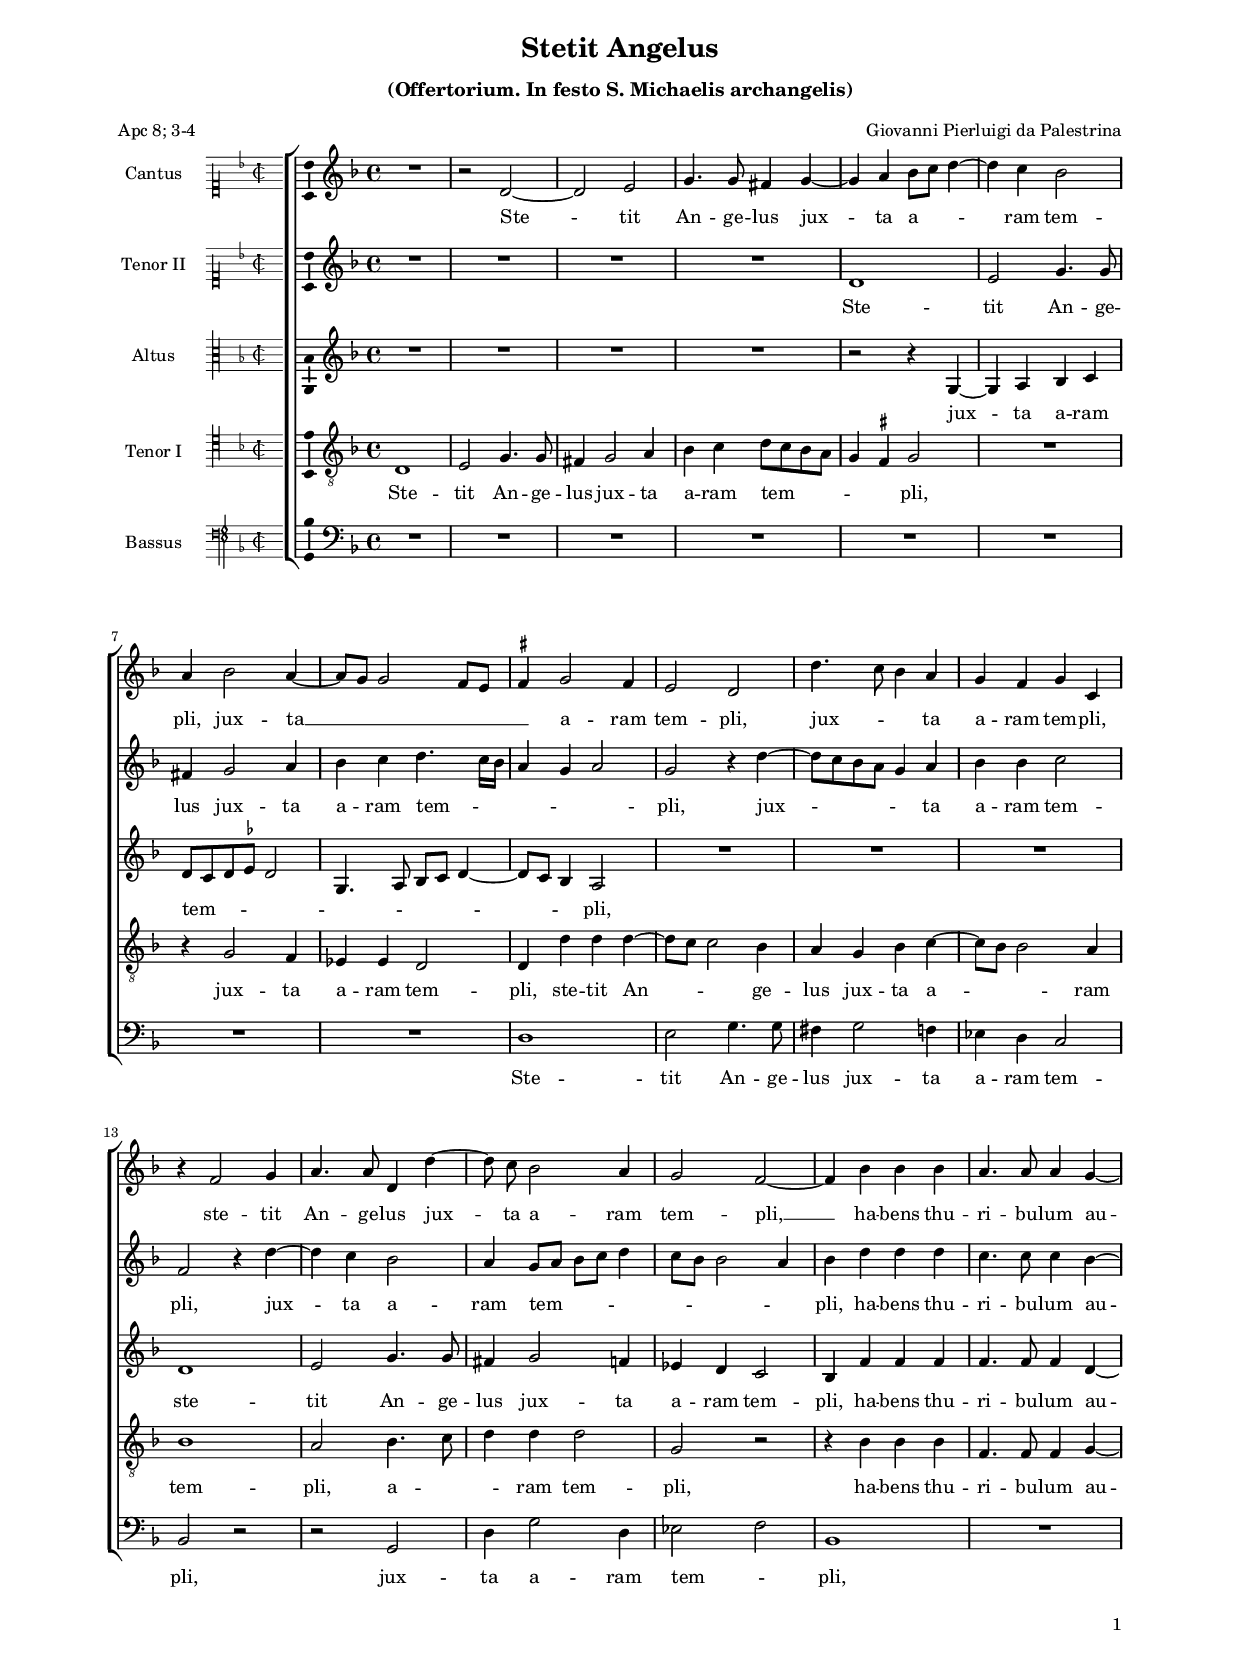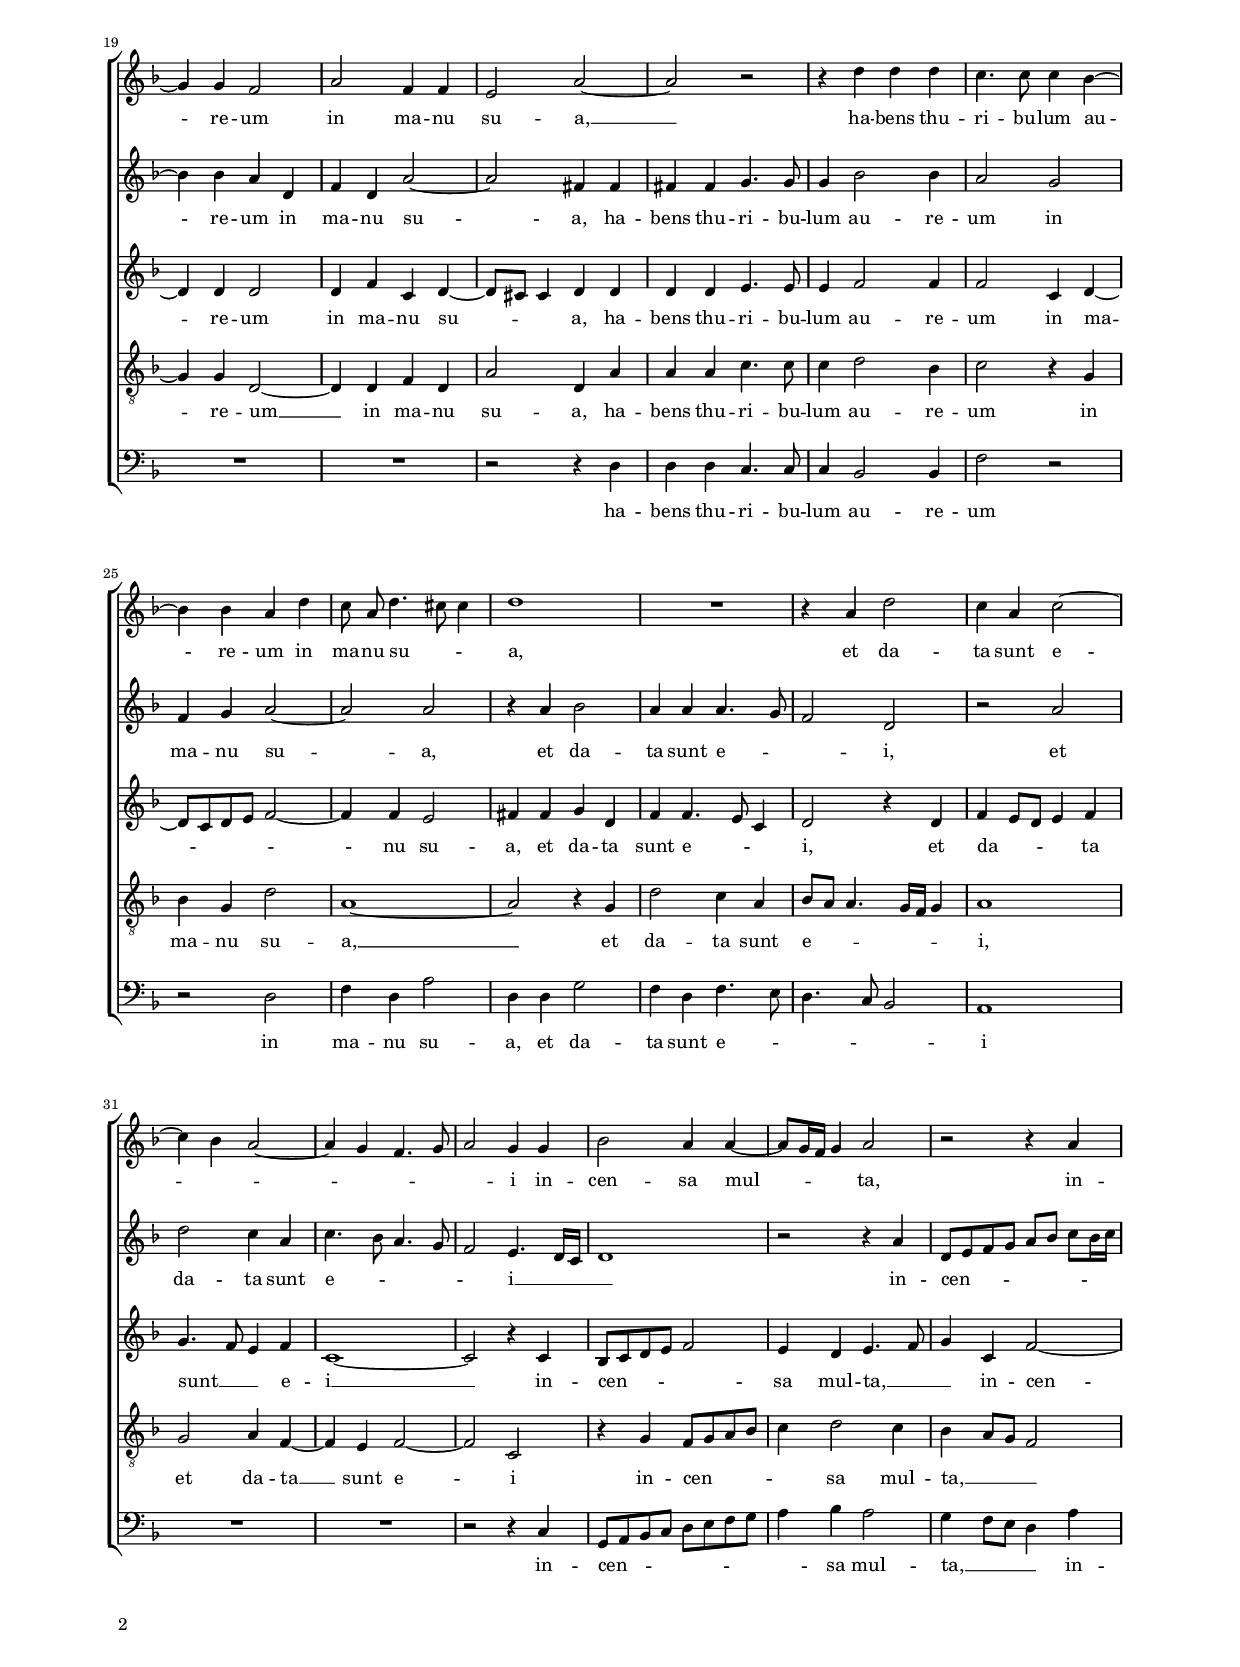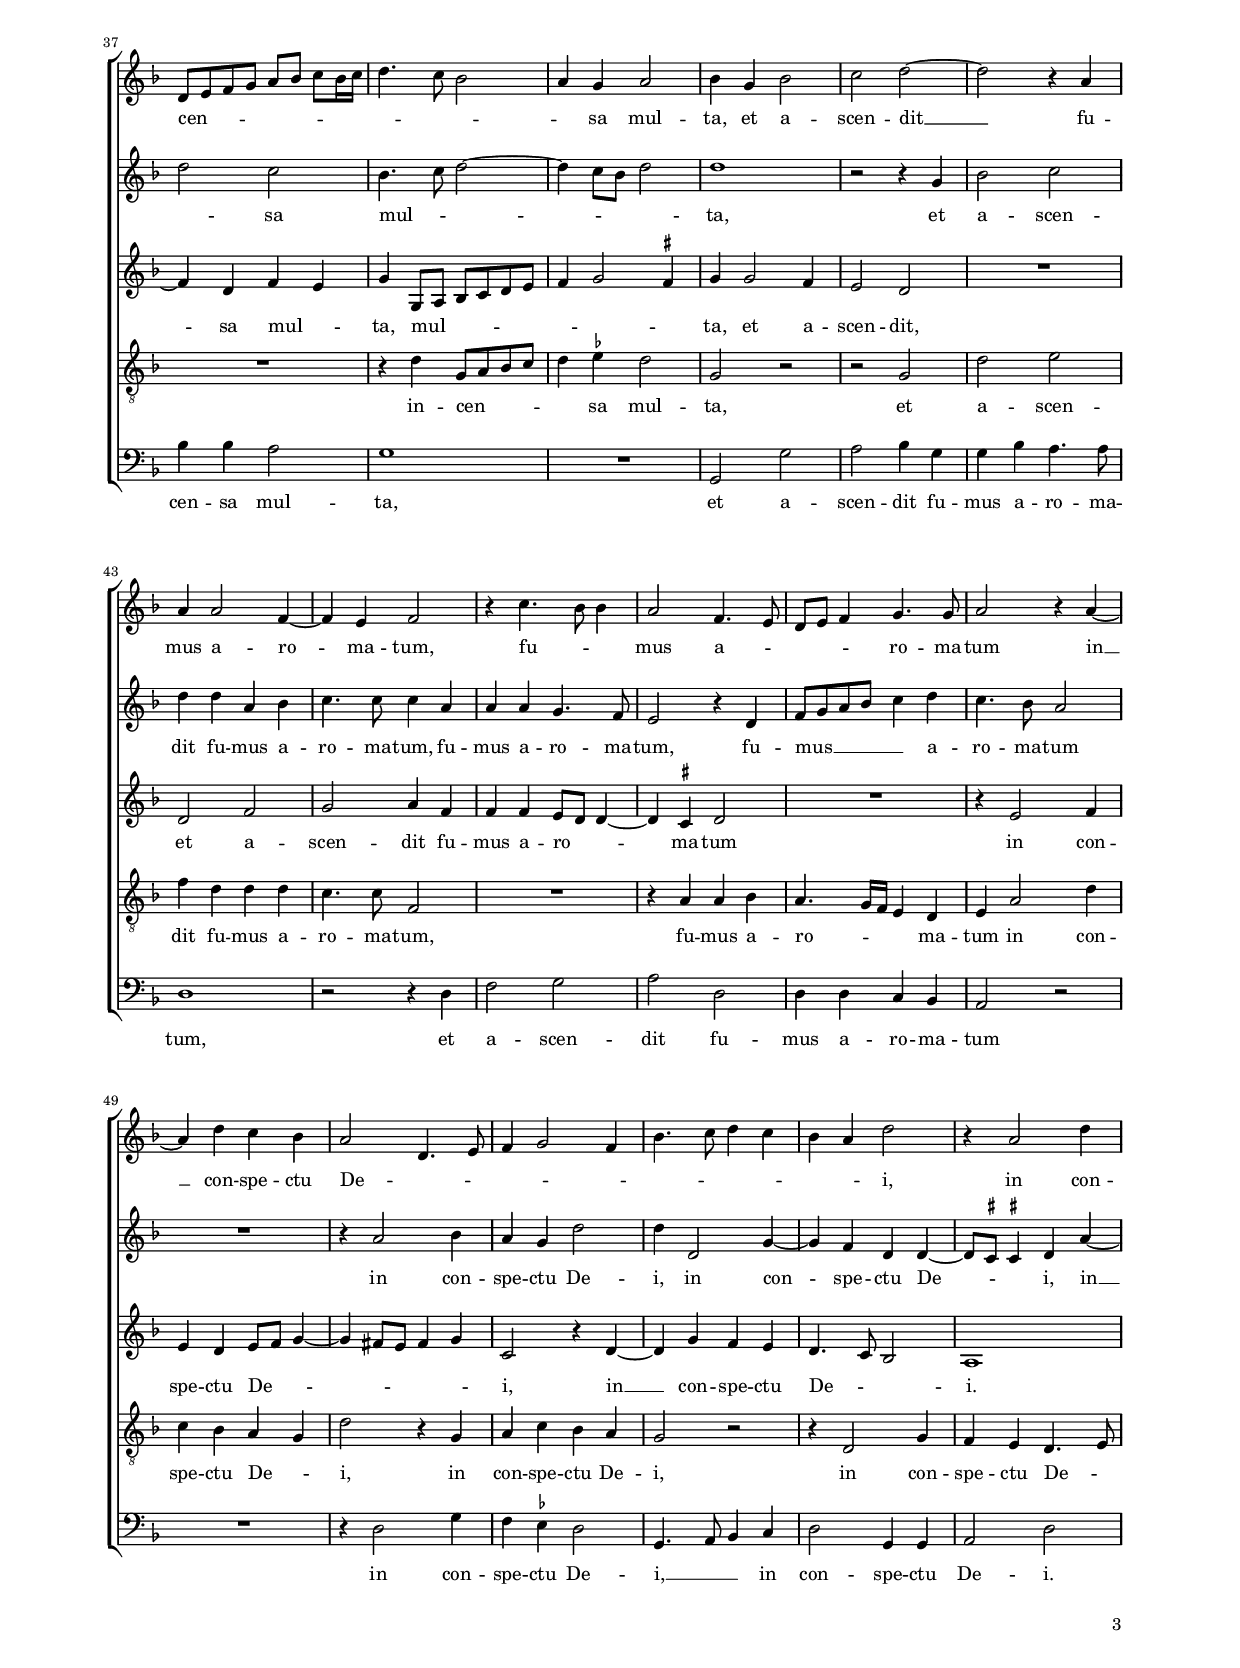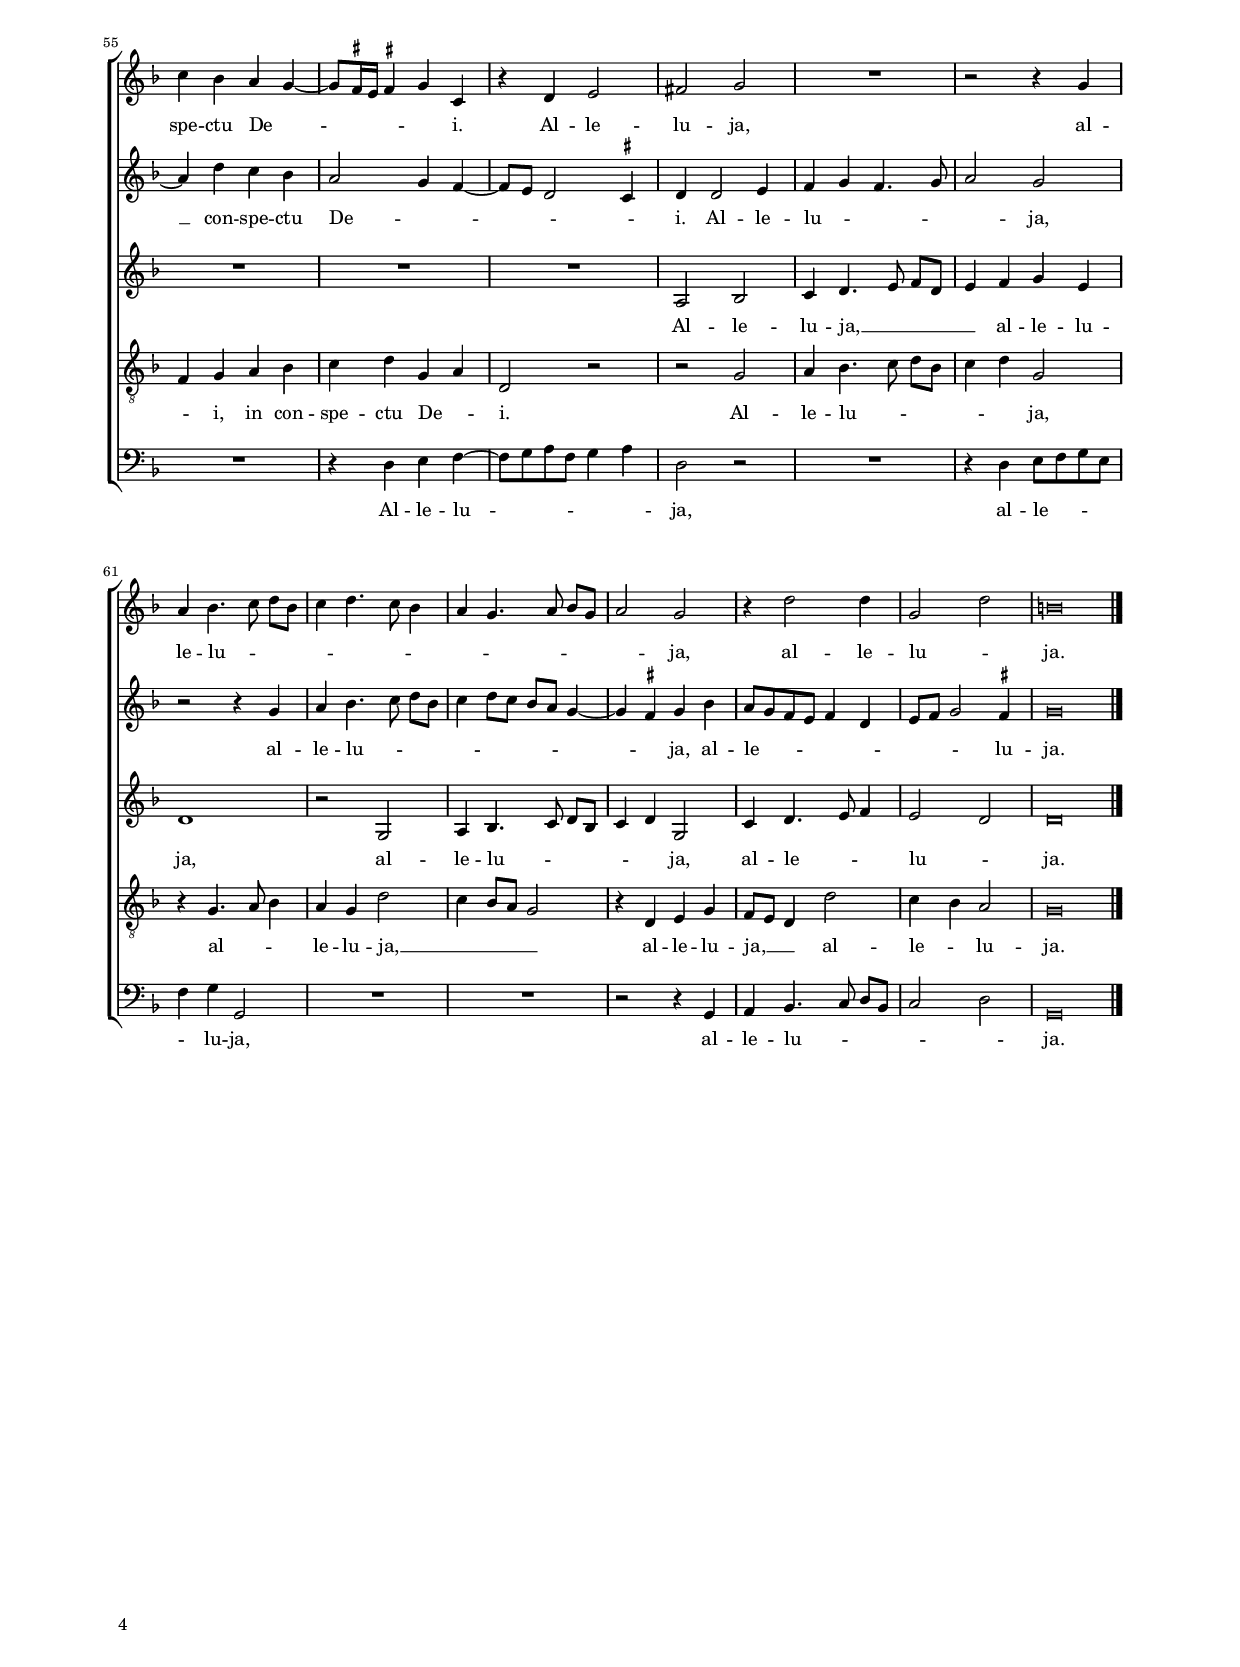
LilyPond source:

\header
{
	title="Stetit Angelus"
	subtitle=\markup { \column { \vspace #0.5 "(Offertorium. In festo S. Michaelis archangelis)" \transparent "x" } }
	composer="Giovanni Pierluigi da Palestrina"
	poet="Apc 8; 3-4"
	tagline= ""
}

\version "2.24.1"
\language deutsch
#(set-global-staff-size 15)
% #(set-default-paper-size "letter")
#(ly:set-option 'point-and-click #f)




	ficta = { \once \set suggestAccidentals = ##t }

	forget = #(define-music-function (music) (ly:music?) #{
		\accidentalStyle forget
		$music
		\accidentalStyle default
		#})

    
\paper
	{
	top-margin = 1.6 \cm
	bottom-margin = 1 \cm
	left-margin = 2 \cm
	right-margin = 2 \cm
	ragged-bottom = ##f
	ragged-last-bottom = ##t
	print-page-number = ##f
	system-system-spacing = #'((basic-distance . 17) (minimum-distance . 14) (padding . 5) (strechability . 150))
	oddFooterMarkup=\markup   \fill-line { "" \fromproperty #'page:page-number-string }
	evenFooterMarkup=\markup  \fill-line { \fromproperty #'page:page-number-string "" }
	last-bottom-spacing = #'((basic-distance . 12) (minimum-distance . 7) (padding . 4))
	system-count = 11
%	systems-per-page = 3
%   page-count = 3
%	min-systems-per-page = 3
	}

	
global = {
	\key f \major
	\time 4/4
	\set Score.tempoHideNote = ##t
	\tempo 4 = 100
	\skip 1*66
	\set Score.measureLength = #(ly:make-moment 2/1)
	\skip 1*2 \bar "|."
	}
    

incipitcantus = \relative c' {
    \time 2/2
    \clef "petrucci-c1"
    \key f \major
    }
    
incipitcantusVoice = <<
    \new MensuralVoice <<
        { s1 \noBreak }
        \incipitcantus
    >>
    >>
    
incipitquintus = \relative c' {
    \time 2/2
    \clef "petrucci-c1"
    \key f \major
    }
    
incipitquintusVoice = <<
    \new MensuralVoice <<
        { s1 \noBreak }
        \incipitquintus
    >>
    >>
	
incipitaltus = \relative c' {
    \time 2/2
    \clef "petrucci-c3"
    \key f \major
    s4 \bar ""
    }
    
incipitaltusVoice = <<
    \new MensuralVoice <<
        { s1 \noBreak }
        \incipitaltus
    >>
    >>
    
incipittenor = \relative c' {
    \time 2/2
    \clef "petrucci-c4"
    \key f \major
    }
    
incipittenorVoice = <<
    \new MensuralVoice <<
        { s1 \noBreak }
        \incipittenor
    >>
    >>
    
    
incipitbassus= \relative c {
    \time 2/2
    \clef "petrucci-f4"
    \key f \major
    }
    
incipitbassusVoice = <<
    \new MensuralVoice <<
        { s1 \noBreak }
        \incipitbassus
    >>
    >>


cantus =  \relative c''
	{
	R1
	r2 d,~
	d2 e
	g4. g8 fis4 g~
%5
	g4 a b8 c d4~ |
	d4 c b2 \break \noPageBreak
	a4 b2 a4~
	a8 g g2 f8 e
	\ficta fis4 g2 \forget f4
%10
	e2 d |
	d'4. c8 b4 a
	g4 f g c, \break \noPageBreak
	r4 f2 g4
	a4. a8 d,4 d'~
%15
	\autoBeamOff d8 c \autoBeamOn b2 a4 |
	g2 f~
	f4 b b b
	a4. a8 a4 g~ \pageBreak
	g4 g f2
%20
	a2 f4 f |
	e2 a~
	a2 r
	r4 d d d
	c4. c8 c4 b~
%25
	b4 b a d |
	\autoBeamOff c8 a \autoBeamOn d4. cis8 cis4
	d1
	R1
	r4 a d2
%30
	c4 a c2~ |
	c4 b a2~
	a4 g f4. g8
	a2 g4 g
	b2 a4 a~
%35
	a8 g16 f g4 a2 |
	r2 r4 a
	d,8 e f g a b c[ b16 c]
	d4. c8 b2
	a4 g a2
%40
	b4 g b2 |
	c2 d~
	d2 r4 a
	a4 a2 f4~
	f4 e f2
%45
	r4 c'4. b8 b4 |
	a2 f4. e8
	d8 e f4 g4. g8
	a2 r4 a~
	a4 d c b
%50
	a2 d,4. e8 |
	f4 g2 f4
	b4. c8 d4 c
	b4 a d2
	r4 a2 d4
%55
	c4 b a g~ |
	g8 \ficta fis16 e \ficta fis!4 g c,
	r4 d e2
	fis2 g
	R1
%60
	r2 r4 g |
	a4 b4. c8 d[ b]
	c4 d4. c8 b4
	a4 g4. a8 b[ g]
	a2 g
%65
	r4 d'2 d4 |
	g,2 d'
	h\breve |
	}


quintus  =  \relative c''
	{
	R1
	R1
	R1
	R1
%5
	d,1 |
	e2 g4. g8
	fis4 g2 a4
	b4 c d4. c16 b
	a4 g a2
%10
	g2 r4 d'~ |
	d8 c b a g4 a
	b4 b c2
	f,2 r4 d'~
	d4 c b2
%15
	a4 g8 a b c d4 |
	c8 b b2 a4
	b4 d d d
	c4. c8 c4 b~
	b4 b a d,
%20
	f4 d a'2~ |
	a2 fis4 fis
	fis4 fis g4. g8
	g4 b2 b4
	a2 g
%25
	f4 g a2~ |
	a2 a
	r4 a b2
	a4 a a4. g8
	f2 d
%30
	r2 a' |
	d2 c4 a
	c4. b8 a4. g8
	f2 e4. d16 c
	d1
%35
	r2 r4 a' |
	d,8 e f g a b c[ b16 c]
	d2 c
	b4. c8 d2~
	d4 c8 b d2
%40
	d1 |
	r2 r4 g,
	b2 c
	d4 d a b
	c4. c8 c4 a
%45
	a4 a g4. f8 |
	e2 r4 d
	f8 g a b c4 d
	c4. b8 a2
	R1
%50
	r4 a2 b4 |
	a4 g d'2
	d4 d,2 g4~
	g4 f d d~
	d8 \ficta cis \ficta cis!4 d a'~
%55
	a4 d c b |
	a2 g4 f~
	f8 e d2 \ficta cis4
	d4 d2 e4
	f4 g f4. g8
%60
	a2 g |
	r2 r4 g
	a4 b4. c8 d[ b]
	c4 d8 c b a g4~
	g4 \ficta fis g b
%65
	a8 g f e f4 d |
	e8 f g2 \ficta fis4
	g\breve |
	}


altus =  \relative c'
	{
	R1
	R1
	R1
	R1
%5
	r2 r4 g~ |
	g4 a b c
	d8 c d \ficta es d2
	g,4. a8 b c d4~
	d8 c b4 a2
%10
	R1 |
	R1
	R1
	d1
	e2 g4. g8
%15
	fis4 g2 f4 |
	es4 d c2
	b4 f' f f
	f4. f8 f4 d~
	d4 d d2
%20
	d4 f c d~ |
	d8 cis cis4 d d
	d4 d e4. e8
	e4 f2 f4
	f2 c4 d~
%25
	d8 c d e f2~ |
	f4 f e2
	fis4 fis g d
	f4 f4. e8 c4
	d2 r4 d
%30
	f4 e8 d e4 f |
	g4. f8 e4 f
	c1~
	c2 r4 c
	b8 c d e f2
%35
	e4 d e4. f8 |
	g4 c, f2~
	f4 d f e
	g4 g,8 a b c d e
	f4 g2 \ficta fis4
%40
	g4 g2 f4 |
	e2 d
	R1
	d2 f
	g2 a4 f
%45
	f4 f e8 d d4~ |
	d4 \ficta cis d2
	R1
	r4 e2 f4
	e4 d e8 f g4~
%50
	g4 fis8 e fis4 g |
	c,2 r4 d~
	d4 g f e
	d4. c8 b2
	a1
%55
	R1 |
	R1
	R1
	a2 b
	c4 d4. e8 f[ d]
%60
	e4 f g e |
	d1
	r2 g,
	a4 b4. c8 d[ b]
	c4 d g,2
%65
	c4 d4. e8 f4 |
	e2 d
	d\breve |
	}


tenor =  \relative c'
	{
	d,1
	e2 g4. g8
	fis4 g2 a4
	b4 c d8 c b a
%5
	g4 \ficta fis g2 |
	R1
	r4 g2 f4
	es4 es d2
	d4 d' d d~
%10
	d8 c c2 b4 |
	a4 g b c~
	c8 b b2 a4
	b1
	a2 b4. c8
%15
	d4 d d2 |
	g,2 r
	r4 b b b
	f4. f8 f4 g~
	g4 g d2~
%20
	d4 d f d |
	a'2 d,4 a'
	a4 a c4. c8
	c4 d2 b4
	c2 r4 g
%25
	b4 g d'2 |
	a1~
	a2 r4 g
	d'2 c4 a
	b8 a a4. g16 f g4
%30
	a1 |
	g2 a4 f~
	f4 e f2~
	f2 c
	r4 g' f8 g a b
%35
	c4 d2 c4 |
	b4 a8 g f2
	R1
	r4 d' g,8 a b c
	d4 \ficta es d2
%40
	g,2 r |
	r2 g
	d'2 e
	f4 d d d
	c4. c8 f,2
%45
	R1 |
	r4 a a b
	a4. g16 f e4 d
	e4 a2 d4
	c4 b a g
%50
	d'2 r4 g, |
	a4 c b a
	g2 r
	r4 d2 g4
	f4 e d4. e8
%55
	f4 g a b |
	c4 d g, a
	d,2 r
	r2 g
	a4 b4. c8 d[ b]
%60
	c4 d g,2 |
	r4 g4. a8 b4
	a4 g d'2
	c4 b8 a g2
	r4 d e g
%65
	f8 e d4 d'2 |
	c4 b a2
	g\breve |
	}


bassus  =  \relative c
	{
	R1
	R1
	R1
	R1
%5
	R1 |
	R1
	R1
	R1
	d1
%10
	e2 g4. g8 |
	fis4 g2 f4
	es4 d c2
	b2 r
	r2 g
%15
	d'4 g2 d4 |
	es2 f
	b,1
	R1
	R1
%20
	R1 |
	r2 r4 d
	d4 d c4. c8
	c4 b2 b4
	f'2 r
%25
	r2 d |
	f4 d a'2
	d,4 d g2
	f4 d f4. e8
	d4. c8 b2
%30
	a1 |
	R1
	R1
	r2 r4 c
	g8 a b c d e f g
%35
	a4 b a2 |
	g4 f8 e d4 a'
	b4 b a2
	g1
	R1
%40
	g,2 g' |
	a2 b4 g
	g4 b a4. a8
	d,1
	r2 r4 d
%45
	f2 g |
	a2 d,
	d4 d c b
	a2 r
	R1
%50
	r4 d2 g4 |
	f4 \ficta es d2
	g,4. a8 b4 c
	d2 g,4 g
	a2 d
%55
	R1 |
	r4 d e f~
	f8 g a f g4 a
	d,2 r
	R1
%60
	r4 d e8 f g e |
	f4 g g,2
	R1
	R1
	r2 r4 g
%65
	a4 b4. c8 d[ b] |
	c2 d
	g,\breve |
	}


lyricscantus = \lyricmode {
	Ste -- tit An -- ge -- lus jux -- ta a -- _ _ ram tem -- pli,
	jux -- ta __ _ _ _ _ _ a -- ram tem -- pli,
	jux -- _ _ ta a -- ram tem -- pli,
	ste -- tit An -- ge -- lus jux -- ta a -- ram tem -- pli, __
	ha -- bens thu -- ri -- bu -- lum au -- re -- um in ma -- nu su -- a, __
	ha -- bens thu -- ri -- bu -- lum au -- re -- um in ma -- nu su -- _ _ a,
	et da -- ta sunt e -- _ _ _ _ _ _ i
	in -- cen -- sa mul -- _ _ _ ta,
	in -- cen -- _ _ _ _ _ _ _ _ _ _ _ _ sa mul -- ta,
	et a -- scen -- dit __ fu -- mus a -- ro -- ma -- tum,
	fu -- _ _ mus a -- _ _ _ _ ro -- ma -- tum
	in __ con -- spe -- ctu De -- _ _ _ _ _ _ _ _ _ _ _ i,
	in con -- spe -- ctu De -- _ _ _ _ _ i.
	Al -- le -- lu -- ja,
	al -- le -- lu -- _ _ _ _ _ _ _ _ _ _ _ _ _ ja,
	al -- le -- lu -- _ ja.
	}


lyricsquintus = \lyricmode {
	Ste -- tit An -- ge -- lus jux -- ta a -- ram tem -- _ _ _ _ _ pli,
	jux -- _ _ _ _ ta a -- ram tem -- pli,
	jux -- ta a -- ram tem -- _ _ _ _ _ _ _ _ pli,
	ha -- bens thu -- ri -- bu -- lum au -- re -- um in ma -- nu su -- a,
	ha -- bens thu -- ri -- bu -- lum au -- re -- um in ma -- nu su -- a,
	et da -- ta sunt e -- _ _ i,
	et da -- ta sunt e -- _ _ _ _ i __ _ _ _
	in -- cen -- _ _ _ _ _ _ _ _ _ sa mul -- _ _ _ _ _ ta,
	et a -- scen -- dit fu -- mus a -- ro -- ma -- tum,
	fu -- mus a -- ro -- ma -- tum,
	fu -- mus __ _ _ _ _ a -- ro -- ma -- tum
	in con -- spe -- ctu De -- i,
	in con -- spe -- ctu De -- _ _ i,
	in __ con -- spe -- ctu De -- _ _ _ _ _ i.
	Al -- le -- lu -- _ _ _ _ ja,
	al -- le -- lu -- _ _ _ _ _ _ _ _ _ _ ja,
	al -- le -- _ _ _ _ _ _ _ _ lu -- ja.
	}


lyricsaltus = \lyricmode {
	jux -- ta a -- ram tem -- _ _ _ _ _ _ _ _ _ _ _ pli,
	ste -- tit An -- ge -- lus jux -- ta a -- ram tem -- pli,
	ha -- bens thu -- ri -- bu -- lum au -- re -- um in ma -- nu su -- _ _ a,
	ha -- bens thu -- ri -- bu -- lum au -- re -- um in ma -- _ _ _ _ nu su -- a,
	et da -- ta sunt e -- _ _ i,
	et da -- _ _ _ ta sunt __ _ _ e -- i __
	in -- cen -- _ _ _ _ sa mul -- ta, __ _ _
	in -- cen -- sa mul -- _ ta,
	mul -- _ _ _ _ _ _ _ _ ta,
	et a -- scen -- dit,
	et a -- scen -- dit fu -- mus a -- ro -- _ _ ma -- tum
	in con -- spe -- ctu De -- _ _ _ _ _ _ i,
	in __ con -- spe -- ctu De -- _ _ i.
	Al -- le -- lu -- ja, __ _ _ _ _ 
	al -- le -- lu -- ja,
	al -- le -- lu -- _ _ _ _ _ ja,
	al -- le -- _ _ lu -- _ ja.
	}


lyricstenor = \lyricmode {
	Ste -- tit An -- ge -- lus jux -- ta a -- ram tem -- _ _ _ _ _ pli,
	jux -- ta a -- ram tem -- pli,
	ste -- tit An -- _ _ ge -- lus jux -- ta a -- _ _ ram tem -- pli,
	a -- _ _ ram tem -- pli,
	ha -- bens thu -- ri -- bu -- lum au -- re -- um __ in ma -- nu su -- a,
	ha -- bens thu -- ri -- bu -- lum au -- re -- um in ma -- nu su -- a, __
	et da -- ta sunt e -- _ _ _ _ _ i,
	et da -- ta __ sunt e -- i
	in -- cen -- _ _ _ _ sa mul -- ta, __ _ _ _
	in -- cen -- _ _ _ _ sa mul -- ta,
	et a -- scen -- dit fu -- mus a -- ro -- ma -- tum,
	fu -- mus a -- ro -- _ _ _ ma -- tum
	in con -- spe -- ctu De -- _ i,
	in con -- spe -- ctu De -- i,
	in con -- spe -- ctu De -- _ _ i,
	in con -- spe -- ctu De -- _ i.
	Al -- le -- lu -- _ _ _ _ _ ja,
	al -- _ _ le -- lu -- ja, __ _ _ _ _
	al -- le -- lu -- ja, __ _ _
	al -- le -- _ lu -- ja.
	}


lyricsbassus = \lyricmode {
	Ste -- tit An -- ge -- lus jux -- ta a -- ram tem -- pli,
	jux -- ta a -- ram tem -- _ pli,
	ha -- bens thu -- ri -- bu -- lum au -- re -- um in ma -- nu su -- a,
	et da -- ta sunt e -- _ _ _ _ i
	in -- cen -- _ _ _ _ _ _ _ _ sa mul -- ta, __ _ _ _
	in -- cen -- sa mul -- ta,
	et a -- scen -- dit fu -- mus a -- ro -- ma -- tum,
	et a -- scen -- dit fu -- mus a -- ro -- ma -- tum
	in con -- spe -- ctu De -- i, __ _ _
	in con -- spe -- ctu De -- i.
	Al -- le -- lu -- _ _ _ _ _ ja,
	al -- le -- _ _ _ _ lu -- ja,
	al -- le -- lu -- _ _ _ _ _ ja.
	}


\score
{  
	\transpose c c {
	\new ChoirStaff \with { \override StaffGrouper.staff-staff-spacing.basic-distance = #12 }
	<<

	\new Staff << \global
	\new Voice="v1" {
		\set Staff.instrumentName="Cantus"
		\incipit \incipitcantusVoice
%		\set Staff.instrumentName= "S"
		\set Staff.midiInstrument = "reed organ"
		\clef violin
		\cantus }
	\new Lyrics \lyricsto "v1" {\lyricscantus }
	>>


	\new Staff << \global
	\new Voice="v5" {
		\set Staff.instrumentName="Tenor II"
		\incipit \incipitquintusVoice
%		\set Staff.instrumentName= "Q"
		\set Staff.midiInstrument = "reed organ"
		\clef violin
		\quintus}
	\new Lyrics \lyricsto "v5" {\lyricsquintus }
	>>


	\new Staff << \global
	\new Voice="v2" {
		\set Staff.instrumentName="Altus"
		\incipit \incipitaltusVoice
%		\set Staff.instrumentName= "A"
		\set Staff.midiInstrument = "reed organ"
		\clef violin % "G_8"
		\altus}
	\new Lyrics \lyricsto "v2" {\lyricsaltus }
	>>


	\new Staff << \global
	\new Voice="v3" {
		\set Staff.instrumentName="Tenor I"
		\incipit \incipittenorVoice
%		\set Staff.instrumentName= "T"
		\set Staff.midiInstrument = "reed organ"
		\clef "G_8"
		\tenor }
	\new Lyrics \lyricsto "v3" {\lyricstenor }
	>>


	\new Staff << \global
	\new Voice="v4" {
		\set Staff.instrumentName="Bassus"
		\incipit \incipitbassusVoice
%		\set Staff.instrumentName= "B"
		\set Staff.midiInstrument = "reed organ"
		\clef bass 
		\bassus }
	\new Lyrics \lyricsto "v4" {\lyricsbassus}
	>>

	>>
	} % transpose

	\layout
	{
	indent = 3\cm
    incipit-width = 1.3 \cm
	\context { \Lyrics \override VerticalAxisGroup.nonstaff-relatedstaff-spacing.padding = #1.4 }
%	\context { \Lyrics \override LyricText.font-size = #1 }
	\context { \Staff \override TimeSignature.break-visibility = #end-of-line-invisible }
	\context { \Staff \consists Ambitus_engraver }
	\context { \Score \override BarNumber.padding = #2 }
	\context { \Voice \override NoteHead.style = #'baroque }
	}

\midi
	{    	
	}

}


% EOF
